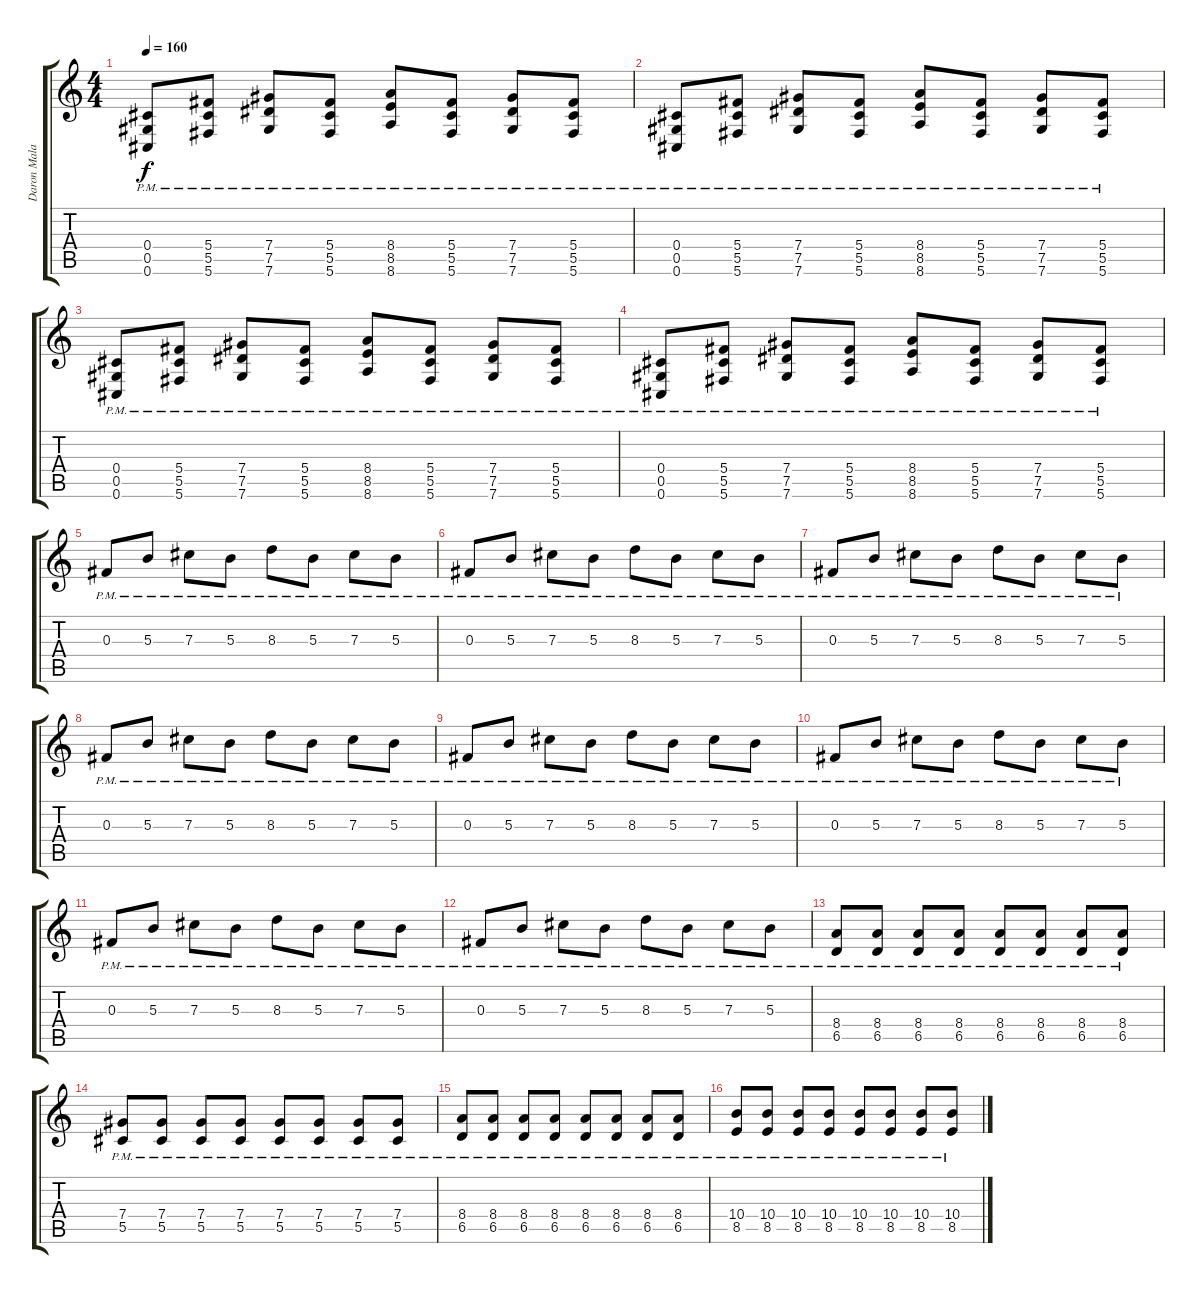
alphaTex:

\track ("Daron Malakian - Gtr 1" "Daron Mala") {instrument overdrivenguitar}
\staff {score tabs}
\tuning (Eb4 Bb3 Gb3 Db3 Ab2 Db2) {hide}
\ts (4 4)
\tempo 160
\clef g2
\ks c
(0.4{pm} 0.5{pm} 0.6{pm}).8{dy f} (5.4{pm} 5.5{pm} 5.6{pm}).8 (7.4{pm} 7.5{pm} 7.6{pm}).8 (5.4{pm} 5.5{pm} 5.6{pm}).8 (8.4{pm} 8.5{pm} 8.6{pm}).8 (5.4{pm} 5.5{pm} 5.6{pm}).8 (7.4{pm} 7.5{pm} 7.6{pm}).8 (5.4{pm} 5.5{pm} 5.6{pm}).8 |
(0.4{pm} 0.5{pm} 0.6{pm}).8 (5.4{pm} 5.5{pm} 5.6{pm}).8 (7.4{pm} 7.5{pm} 7.6{pm}).8 (5.4{pm} 5.5{pm} 5.6{pm}).8 (8.4{pm} 8.5{pm} 8.6{pm}).8 (5.4{pm} 5.5{pm} 5.6{pm}).8 (7.4{pm} 7.5{pm} 7.6{pm}).8 (5.4{pm} 5.5{pm} 5.6{pm}).8 |
(0.4{pm} 0.5{pm} 0.6{pm}).8 (5.4{pm} 5.5{pm} 5.6{pm}).8 (7.4{pm} 7.5{pm} 7.6{pm}).8 (5.4{pm} 5.5{pm} 5.6{pm}).8 (8.4{pm} 8.5{pm} 8.6{pm}).8 (5.4{pm} 5.5{pm} 5.6{pm}).8 (7.4{pm} 7.5{pm} 7.6{pm}).8 (5.4{pm} 5.5{pm} 5.6{pm}).8 |
(0.4{pm} 0.5{pm} 0.6{pm}).8 (5.4{pm} 5.5{pm} 5.6{pm}).8 (7.4{pm} 7.5{pm} 7.6{pm}).8 (5.4{pm} 5.5{pm} 5.6{pm}).8 (8.4{pm} 8.5{pm} 8.6{pm}).8 (5.4{pm} 5.5{pm} 5.6{pm}).8 (7.4{pm} 7.5{pm} 7.6{pm}).8 (5.4{pm} 5.5{pm} 5.6{pm}).8 |
0.3{pm}.8 5.3{pm}.8 7.3{pm}.8 5.3{pm}.8 8.3{pm}.8 5.3{pm}.8 7.3{pm}.8 5.3{pm}.8 |
0.3{pm}.8 5.3{pm}.8 7.3{pm}.8 5.3{pm}.8 8.3{pm}.8 5.3{pm}.8 7.3{pm}.8 5.3{pm}.8 |
0.3{pm}.8 5.3{pm}.8 7.3{pm}.8 5.3{pm}.8 8.3{pm}.8 5.3{pm}.8 7.3{pm}.8 5.3{pm}.8 |
0.3{pm}.8 5.3{pm}.8 7.3{pm}.8 5.3{pm}.8 8.3{pm}.8 5.3{pm}.8 7.3{pm}.8 5.3{pm}.8 |
0.3{pm}.8 5.3{pm}.8 7.3{pm}.8 5.3{pm}.8 8.3{pm}.8 5.3{pm}.8 7.3{pm}.8 5.3{pm}.8 |
0.3{pm}.8 5.3{pm}.8 7.3{pm}.8 5.3{pm}.8 8.3{pm}.8 5.3{pm}.8 7.3{pm}.8 5.3{pm}.8 |
0.3{pm}.8 5.3{pm}.8 7.3{pm}.8 5.3{pm}.8 8.3{pm}.8 5.3{pm}.8 7.3{pm}.8 5.3{pm}.8 |
0.3{pm}.8 5.3{pm}.8 7.3{pm}.8 5.3{pm}.8 8.3{pm}.8 5.3{pm}.8 7.3{pm}.8 5.3{pm}.8 |
(8.4{pm} 6.5{pm}).8 (8.4{pm} 6.5{pm}).8 (8.4{pm} 6.5{pm}).8 (8.4{pm} 6.5{pm}).8 (8.4{pm} 6.5{pm}).8 (8.4{pm} 6.5{pm}).8 (8.4{pm} 6.5{pm}).8 (8.4{pm} 6.5{pm}).8 |
(7.4{pm} 5.5{pm}).8 (7.4{pm} 5.5{pm}).8 (7.4{pm} 5.5{pm}).8 (7.4{pm} 5.5{pm}).8 (7.4{pm} 5.5{pm}).8 (7.4{pm} 5.5{pm}).8 (7.4{pm} 5.5{pm}).8 (7.4{pm} 5.5{pm}).8 |
(8.4{pm} 6.5{pm}).8 (8.4{pm} 6.5{pm}).8 (8.4{pm} 6.5{pm}).8 (8.4{pm} 6.5{pm}).8 (8.4{pm} 6.5{pm}).8 (8.4{pm} 6.5{pm}).8 (8.4{pm} 6.5{pm}).8 (8.4{pm} 6.5{pm}).8 |
(10.4{pm} 8.5{pm}).8 (10.4{pm} 8.5{pm}).8 (10.4{pm} 8.5{pm}).8 (10.4{pm} 8.5{pm}).8 (10.4{pm} 8.5{pm}).8 (10.4{pm} 8.5{pm}).8 (10.4{pm} 8.5{pm}).8 (10.4{pm} 8.5{pm}).8
